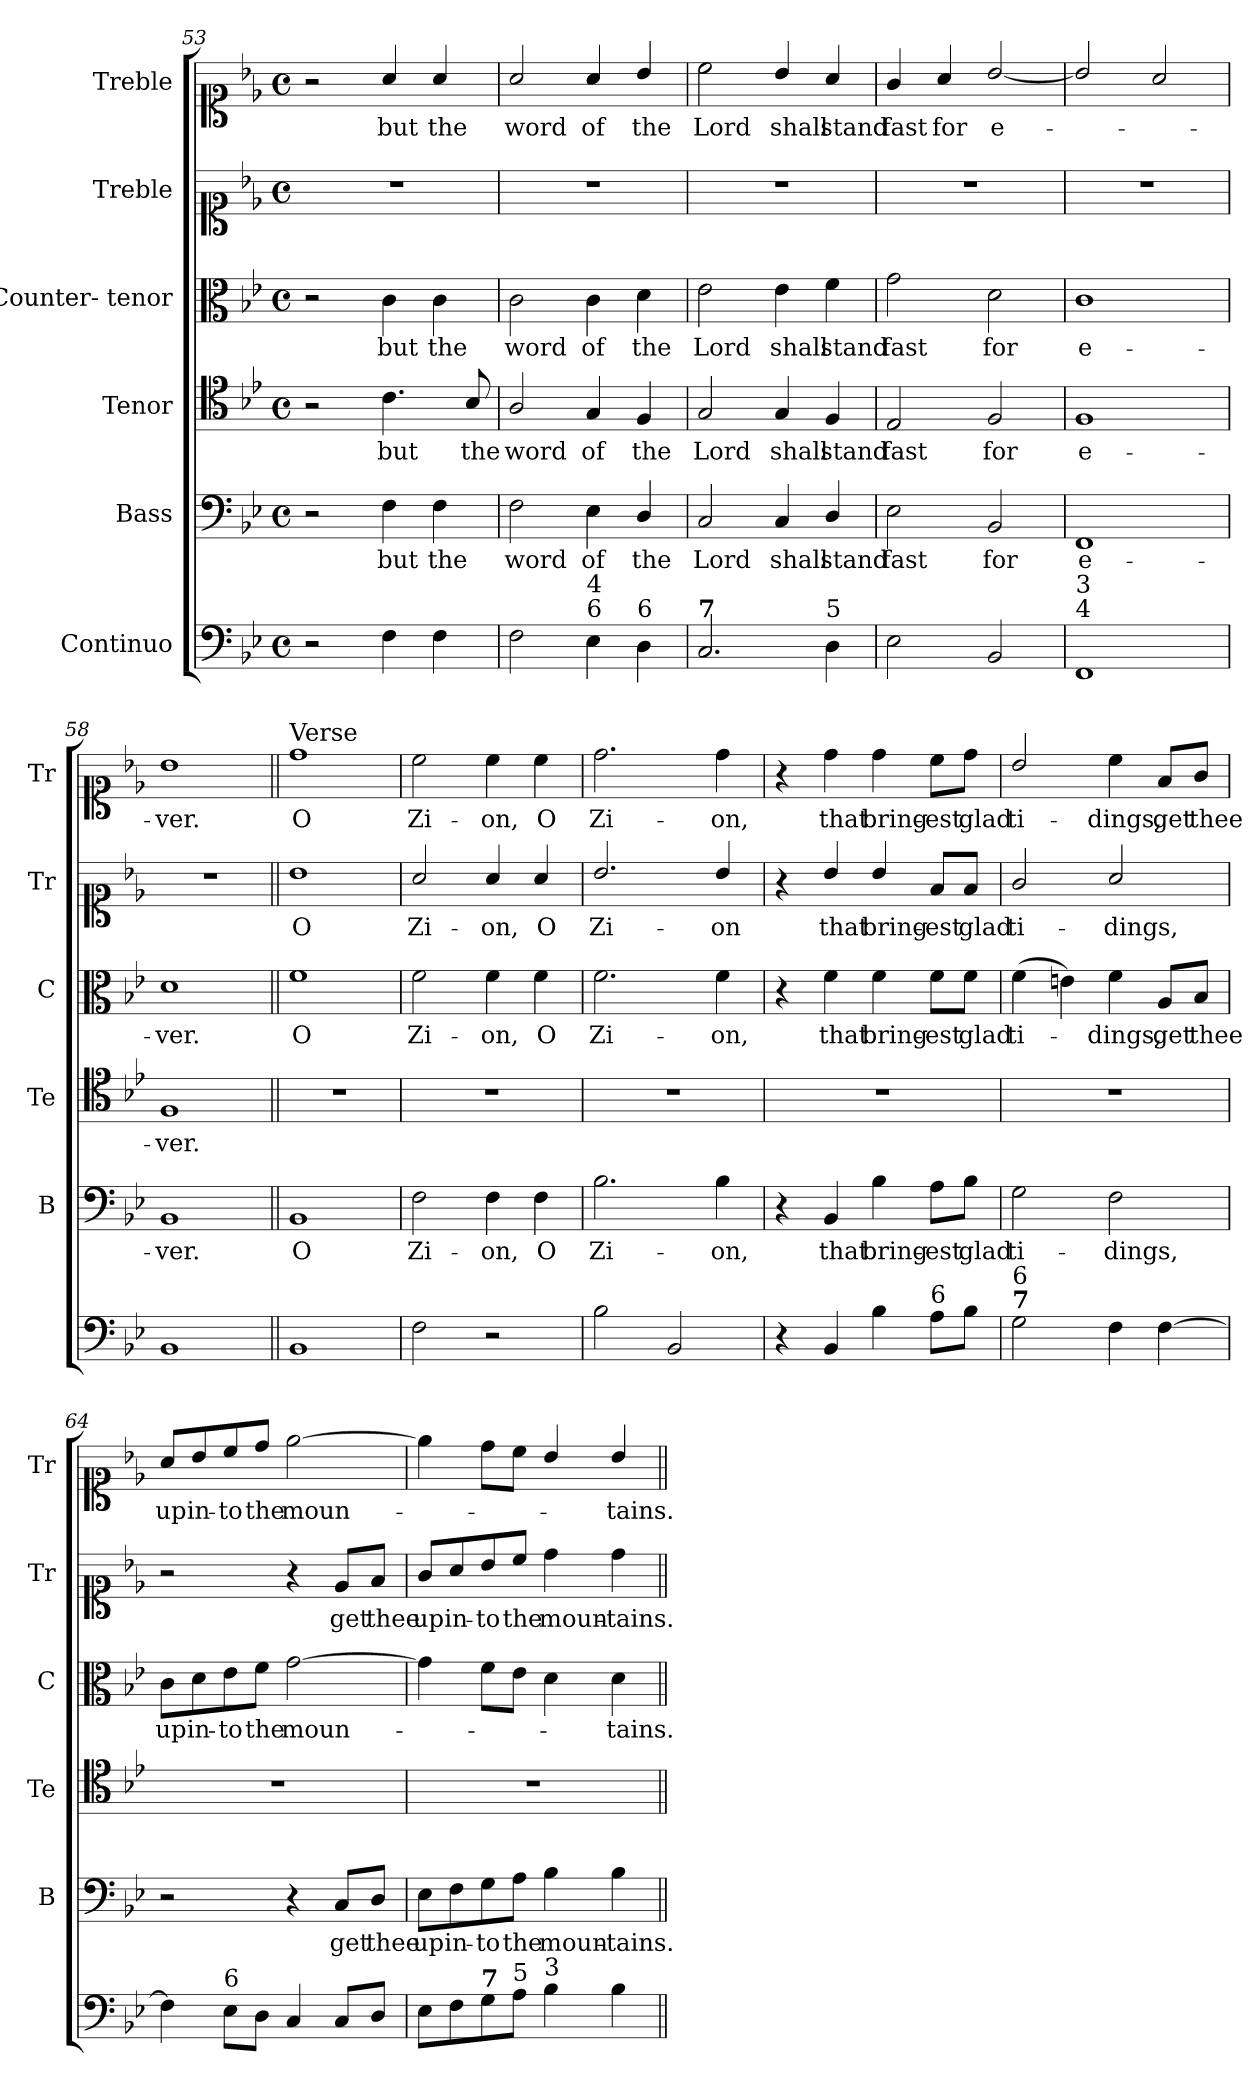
**kern	**kern	**text	**kern	**text	**kern	**text	**kern	**text	**kern	**text
*part6	*part5	*part5	*part4	*part4	*part3	*part3	*part2	*part2	*part1	*part1
*staff6	*staff5	*staff5	*staff4	*staff4	*staff3	*staff3	*staff2	*staff2	*staff1	*staff1
*I"Continuo	*I"Bass	*	*I"Tenor	*	*I"Counter- tenor	*	*I"Treble	*	*I"Treble	*
*	*I'B	*	*I'Te	*	*I'C	*	*I'Tr	*	*I'Tr	*
!!LO:PB:g=z
*clefF4	*clefF4	*	*clefC4	*	*clefC3	*	*clefC1	*	*clefC1	*
*	*	*	*ITrd7c12	*	*ITrd7c12	*	*	*	*	*
*k[b-e-]	*k[b-e-]	*	*k[b-e-]	*	*k[b-e-]	*	*k[b-e-]	*	*k[b-e-]	*
*B-:	*B-:	*	*B-:	*	*B-:	*	*B-:	*	*B-:	*
*M4/4	*M4/4	*	*M4/4	*	*M4/4	*	*M4/4	*	*M4/4	*
*met(c)	*met(c)	*	*met(c)	*	*met(c)	*	*met(c)	*	*met(c)	*
=53	=53	=53	=53	=53	=53	=53	=53	=53	=53	=53
2r	2r	.	2r	.	2r	.	1r	.	2r	.
!	!	!LO:LY:b	!	!LO:LY:b	!	!LO:LY:b	!	!	!	!LO:LY:b
4F\	4F\	but	4.C\	but	4C\	but	.	.	4a/	but
!	!	!LO:LY:b	!	!	!	!LO:LY:b	!	!	!	!LO:LY:b
4F\	4F\	the	.	.	4C\	the	.	.	4a/	the
!	!	!	!	!LO:LY:b	!	!	!	!	!	!
.	.	.	8BB-/	the	.	.	.	.	.	.
=54	=54	=54	=54	=54	=54	=54	=54	=54	=54	=54
!	!	!LO:LY:b	!	!LO:LY:b	!	!LO:LY:b	!	!	!	!LO:LY:b
2F\	2F\	word	2AA/	word	2C\	word	1r	.	2a/	word
!LO:TX:a:t=6	!	!	!	!	!	!	!	!	!	!
!LO:TX:a:t=4	!	!	!	!	!	!	!	!	!	!
!	!	!LO:LY:b	!	!LO:LY:b	!	!LO:LY:b	!	!	!	!LO:LY:b
4E-\	4E-\	of	4GG/	of	4C\	of	.	.	4a/	of
!LO:TX:a:t=6	!	!	!	!	!	!	!	!	!	!
!	!	!LO:LY:b	!	!LO:LY:b	!	!LO:LY:b	!	!	!	!LO:LY:b
4D\	4D/	the	4FF/	the	4D\	the	.	.	4b-/	the
=55	=55	=55	=55	=55	=55	=55	=55	=55	=55	=55
!LO:TX:a:B:t=7	!	!	!	!	!	!	!	!	!	!
!	!	!LO:LY:b	!	!LO:LY:b	!	!LO:LY:b	!	!	!	!LO:LY:b
2.C/	2C/	Lord	2GG/	Lord	2E-\	Lord	1r	.	2cc\	Lord
!	!	!LO:LY:b	!	!LO:LY:b	!	!LO:LY:b	!	!	!	!LO:LY:b
.	4C/	shall	4GG/	shall	4E-\	shall	.	.	4b-/	shall
!LO:TX:a:t=5	!	!	!	!	!	!	!	!	!	!
!	!	!LO:LY:b	!	!LO:LY:b	!	!LO:LY:b	!	!	!	!LO:LY:b
4D\	4D/	stand	4FF/	stand	4F\	stand	.	.	4a/	stand
=56	=56	=56	=56	=56	=56	=56	=56	=56	=56	=56
!	!	!LO:LY:b	!	!LO:LY:b	!	!LO:LY:b	!	!	!	!LO:LY:b
2E-\	2E-\	fast	2EE-/	fast	2G\	fast	1r	.	4g/	fast
!	!	!	!	!	!	!	!	!	!	!LO:LY:b
.	.	.	.	.	.	.	.	.	4a/	for
!	!	!LO:LY:b	!	!LO:LY:b	!	!LO:LY:b	!	!	!	!LO:LY:b
2BB-/	2BB-/	for	2FF/	for	2D\	for	.	.	[2b-/	e-
=57	=57	=57	=57	=57	=57	=57	=57	=57	=57	=57
!LO:TX:a:t=4	!	!	!	!	!	!	!	!	!	!
!LO:TX:a:t=3	!	!	!	!	!	!	!	!	!	!
!	!	!LO:LY:b	!	!LO:LY:b	!	!LO:LY:b	!	!	!	!
1FF	1FF	e-	1FF	e-	1C	e-	1r	.	2b-/]	.
.	.	.	.	.	.	.	.	.	2a/	.
=58	=58	=58	=58	=58	=58	=58	=58	=58	=58	=58
!	!	!LO:LY:b	!	!LO:LY:b	!	!LO:LY:b	!	!	!	!LO:LY:b
1BB-	1BB-	-ver.	1FF	-ver.	1D	-ver.	1r	.	1b-	-ver.
!!LO:LB:g=z
=59||	=59||	=59||	=59||	=59||	=59||	=59||	=59||	=59||	=59||	=59||
!	!	!	!	!	!	!	!	!	!LO:TX:a:t=Verse	!
!	!	!LO:LY:b	!	!	!	!LO:LY:b	!	!LO:LY:b	!	!LO:LY:b
1BB-	1BB-	O	1r	.	1F	O	1b-	O	1dd	O
=60	=60	=60	=60	=60	=60	=60	=60	=60	=60	=60
!	!	!LO:LY:b	!	!	!	!LO:LY:b	!	!LO:LY:b	!	!LO:LY:b
2F\	2F\	Zi-	1r	.	2F\	Zi-	2a/	Zi-	2cc\	Zi-
!	!	!LO:LY:b	!	!	!	!LO:LY:b	!	!LO:LY:b	!	!LO:LY:b
2r	4F\	-on,	.	.	4F\	-on,	4a/	-on,	4cc\	-on,
!	!	!LO:LY:b	!	!	!	!LO:LY:b	!	!LO:LY:b	!	!LO:LY:b
.	4F\	O	.	.	4F\	O	4a/	O	4cc\	O
=61	=61	=61	=61	=61	=61	=61	=61	=61	=61	=61
!	!	!LO:LY:b	!	!	!	!LO:LY:b	!	!LO:LY:b	!	!LO:LY:b
2B-\	2.B-\	Zi-	1r	.	2.F\	Zi-	2.b-/	Zi-	2.dd\	Zi-
2BB-/	.	.	.	.	.	.	.	.	.	.
!	!	!LO:LY:b	!	!	!	!LO:LY:b	!	!LO:LY:b	!	!LO:LY:b
.	4B-\	-on,	.	.	4F\	-on,	4b-/	-on	4dd\	-on,
=62	=62	=62	=62	=62	=62	=62	=62	=62	=62	=62
4r	4r	.	1r	.	4r	.	4r	.	4r	.
!	!	!LO:LY:b	!	!	!	!LO:LY:b	!	!LO:LY:b	!	!LO:LY:b
4BB-/	4BB-/	that	.	.	4F\	that	4b-/	that	4dd\	that
!	!	!LO:LY:b	!	!	!	!LO:LY:b	!	!LO:LY:b	!	!LO:LY:b
4B-\	4B-\	bring-	.	.	4F\	bring-	4b-/	bring-	4dd\	bring-
!LO:TX:a:t=6	!	!	!	!	!	!	!	!	!	!
!	!	!LO:LY:b	!	!	!	!LO:LY:b	!	!LO:LY:b	!	!LO:LY:b
8A\L	8A\L	-est	.	.	8F\L	-est	8f/L	-est	8cc\L	-est
!	!	!LO:LY:b	!	!	!	!LO:LY:b	!	!LO:LY:b	!	!LO:LY:b
8B-\J	8B-\J	glad	.	.	8F\J	glad	8f/J	glad	8dd\J	glad
!!LO:PB:g=z
=63	=63	=63	=63	=63	=63	=63	=63	=63	=63	=63
!LO:TX:a:B:t=7	!	!	!	!	!	!	!	!	!	!
!LO:TX:a:t=6	!	!	!	!	!	!	!	!	!	!
!	!	!LO:LY:b	!	!	!	!LO:LY:b	!	!LO:LY:b	!	!LO:LY:b
2G\	2G\	ti-	1r	.	(>4F\	ti-	2g/	ti-	2b-/	ti-
.	.	.	.	.	4En\)	.	.	.	.	.
!	!	!LO:LY:b	!	!	!	!LO:LY:b	!	!LO:LY:b	!	!LO:LY:b
4F\	2F\	-dings,	.	.	4F\	-dings,	2a/	-dings,	4cc\	-dings,
!	!	!	!	!	!	!LO:LY:b	!	!	!	!LO:LY:b
[4F\	.	.	.	.	8AA/L	get	.	.	8f/L	get
!	!	!	!	!	!	!LO:LY:b	!	!	!	!LO:LY:b
.	.	.	.	.	8BB-/J	thee	.	.	8g/J	thee
=64	=64	=64	=64	=64	=64	=64	=64	=64	=64	=64
!	!	!	!	!	!	!LO:LY:b	!	!	!	!LO:LY:b
4F\]	2r	.	1r	.	8C\L	up	2r	.	8a/L	up
!	!	!	!	!	!	!LO:LY:b	!	!	!	!LO:LY:b
.	.	.	.	.	8D\	in-	.	.	8b-/	in-
!LO:TX:a:t=6	!	!	!	!	!	!	!	!	!	!
!	!	!	!	!	!	!LO:LY:b	!	!	!	!LO:LY:b
8E-\L	.	.	.	.	8E-\	-to	.	.	8cc/	-to
!	!	!	!	!	!	!LO:LY:b	!	!	!	!LO:LY:b
8D\J	.	.	.	.	8F\J	the	.	.	8dd/J	the
!	!	!	!	!	!	!LO:LY:b	!	!	!	!LO:LY:b
4C/	4r	.	.	.	[2G\	moun-	4r	.	[2ee-\	moun-
!	!	!LO:LY:b	!	!	!	!	!	!LO:LY:b	!	!
8C/L	8C/L	get	.	.	.	.	8e-/L	get	.	.
!	!	!LO:LY:b	!	!	!	!	!	!LO:LY:b	!	!
8D/J	8D/J	thee	.	.	.	.	8f/J	thee	.	.
=65	=65	=65	=65	=65	=65	=65	=65	=65	=65	=65
!	!	!LO:LY:b	!	!	!	!	!	!LO:LY:b	!	!
8E-\L	8E-\L	up	1r	.	4G\]	.	8g/L	up	4ee-\]	.
!	!	!LO:LY:b	!	!	!	!	!	!LO:LY:b	!	!
8F\	8F\	in-	.	.	.	.	8a/	in-	.	.
!LO:TX:a:B:t=7	!	!	!	!	!	!	!	!	!	!
!	!	!LO:LY:b	!	!	!	!	!	!LO:LY:b	!	!
8G\	8G\	-to	.	.	8F\L	.	8b-/	-to	8dd\L	.
!LO:TX:a:t=5	!	!	!	!	!	!	!	!	!	!
!	!	!LO:LY:b	!	!	!	!	!	!LO:LY:b	!	!
8A\J	8A\J	the	.	.	8E-\J	.	8cc/J	the	8cc\J	.
!LO:TX:a:t=3	!	!	!	!	!	!	!	!	!	!
!	!	!LO:LY:b	!	!	!	!	!	!LO:LY:b	!	!
4B-\	4B-\	moun-	.	.	4D\	.	4dd\	moun-	4b-/	.
!	!	!LO:LY:b	!	!	!	!LO:LY:b	!	!LO:LY:b	!	!LO:LY:b
4B-\	4B-\	-tains.	.	.	4D\	-tains.	4dd\	-tains.	4b-/	-tains.
=||	=||	=||	=||	=||	=||	=||	=||	=||	=||	=||
*-	*-	*-	*-	*-	*-	*-	*-	*-	*-	*-
